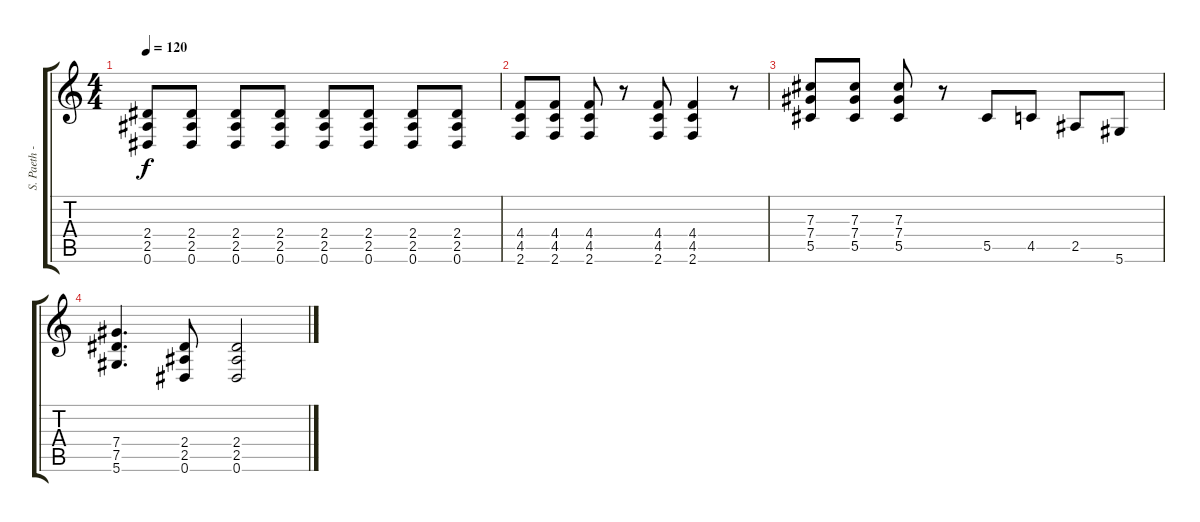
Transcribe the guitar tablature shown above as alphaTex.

\track ("S. Paeth - Rhythm Guitar" "S. Paeth -") {instrument overdrivenguitar}
\staff {score tabs}
\tuning (Eb4 Bb3 Gb3 Db3 Ab2 Eb2) {hide}
\ts (4 4)
\tempo 120
\clef g2
\ks c
(2.4 2.5 0.6).8{dy f} (2.4 2.5 0.6).8 (2.4 2.5 0.6).8 (2.4 2.5 0.6).8 (2.4 2.5 0.6).8 (2.4 2.5 0.6).8 (2.4 2.5 0.6).8 (2.4 2.5 0.6).8 |
(4.4 4.5 2.6).8 (4.4 4.5 2.6).8 (4.4 4.5 2.6).8 r.8 (4.4 4.5 2.6).8 (4.4 4.5 2.6).4 r.8 |
(7.3 7.4 5.5).8 (7.3 7.4 5.5).8 (7.3 7.4 5.5).8 r.8 5.5.8 4.5.8 2.5.8 5.6.8 |
(7.4 7.5 5.6).4{d} (2.4 2.5 0.6).8 (2.4 2.5 0.6).2
